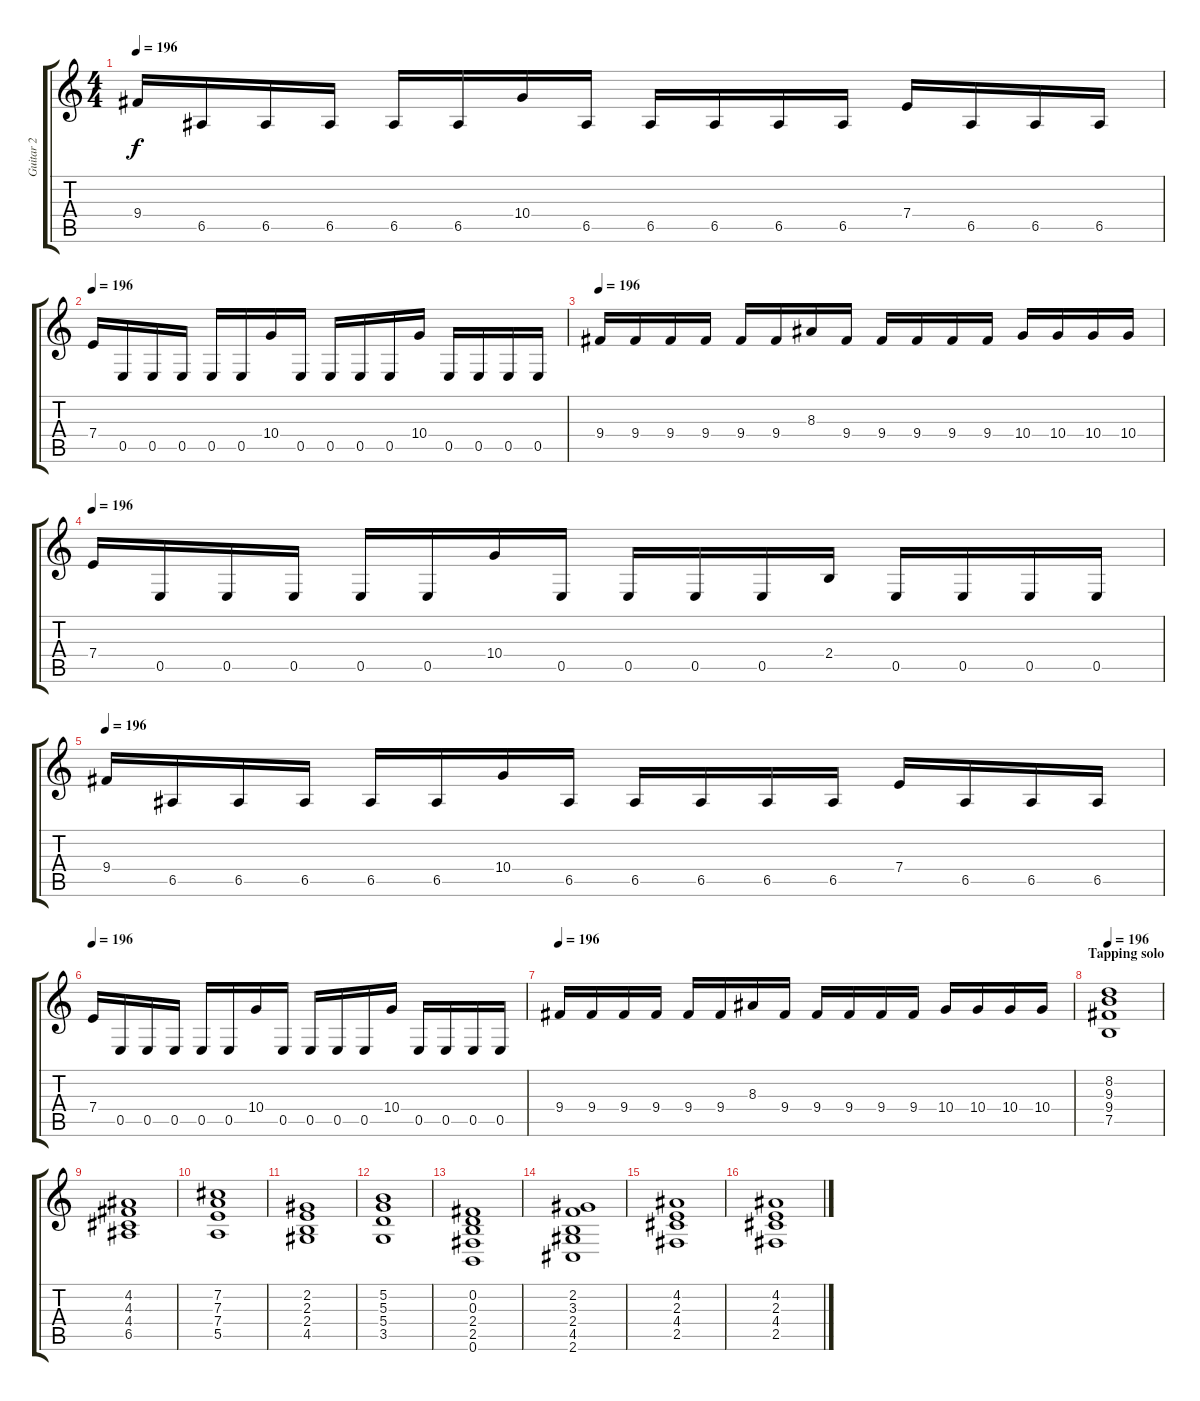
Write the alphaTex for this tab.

\track ("Guitar 2" "Guitar 2") {instrument distortionguitar}
\staff {score tabs}
\tuning (B3 Gb3 D3 A2 E2 B1) {hide}
\ts (4 4)
\tempo 196
\clef g2
\ks c
9.4.16{dy f} 6.5.16 6.5.16 6.5.16 6.5.16 6.5.16 10.4.16 6.5.16 6.5.16 6.5.16 6.5.16 6.5.16 7.4.16 6.5.16 6.5.16 6.5.16 |
\tempo 196
7.4.16 0.5.16 0.5.16 0.5.16 0.5.16 0.5.16 10.4.16 0.5.16 0.5.16 0.5.16 0.5.16 10.4.16 0.5.16 0.5.16 0.5.16 0.5.16 |
\tempo 196
9.4.16 9.4.16 9.4.16 9.4.16 9.4.16 9.4.16 8.3.16 9.4.16 9.4.16 9.4.16 9.4.16 9.4.16 10.4.16 10.4.16 10.4.16 10.4.16 |
\tempo 196
7.4.16 0.5.16 0.5.16 0.5.16 0.5.16 0.5.16 10.4.16 0.5.16 0.5.16 0.5.16 0.5.16 2.4.16 0.5.16 0.5.16 0.5.16 0.5.16 |
\tempo 196
9.4.16 6.5.16 6.5.16 6.5.16 6.5.16 6.5.16 10.4.16 6.5.16 6.5.16 6.5.16 6.5.16 6.5.16 7.4.16 6.5.16 6.5.16 6.5.16 |
\tempo 196
7.4.16 0.5.16 0.5.16 0.5.16 0.5.16 0.5.16 10.4.16 0.5.16 0.5.16 0.5.16 0.5.16 10.4.16 0.5.16 0.5.16 0.5.16 0.5.16 |
\tempo 196
9.4.16 9.4.16 9.4.16 9.4.16 9.4.16 9.4.16 8.3.16 9.4.16 9.4.16 9.4.16 9.4.16 9.4.16 10.4.16 10.4.16 10.4.16 10.4.16 |
\section ("" "Tapping solo")
\tempo 196
(8.2 9.3 9.4 7.5).1 |
(4.2 4.3 4.4 6.5).1 |
(7.2 7.3 7.4 5.5).1 |
(2.2 2.3 2.4 4.5).1 |
(5.2 5.3 5.4 3.5).1 |
(0.2 0.3 2.4 2.5 0.6).1 |
(2.2 3.3 2.4 4.5 2.6).1 |
(4.2 2.3 4.4 2.5).1 |
(4.2 2.3 4.4 2.5).1
